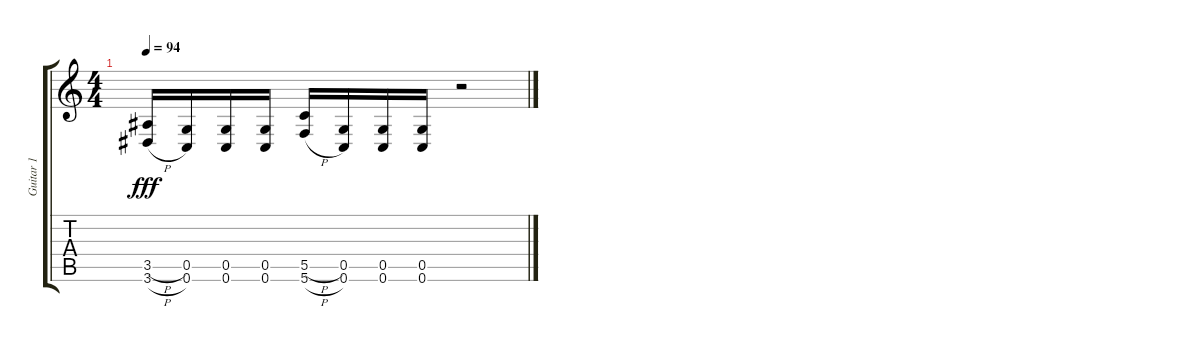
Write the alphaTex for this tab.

\track ("Guitar 1" "Guitar 1") {instrument distortionguitar}
\staff {score tabs}
\tuning (D4 A3 F3 C3 G2 C2) {hide}
\ts (4 4)
\tempo 94
\clef g2
\ks c
(3.5{h} 3.6{h}).16{dy fff} (0.5 0.6).16 (0.5 0.6).16 (0.5 0.6).16 (5.5{h} 5.6{h}).16 (0.5 0.6).16 (0.5 0.6).16 (0.5 0.6).16 r.2
